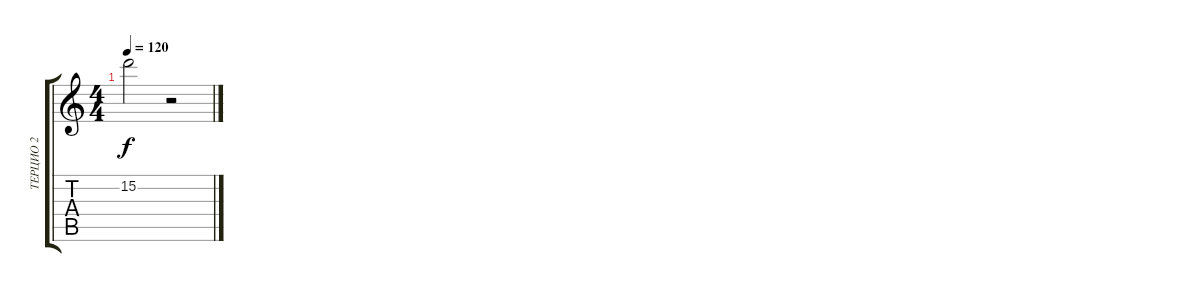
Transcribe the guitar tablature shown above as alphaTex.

\track ("ТЕРЦИО 2" "ТЕРЦИО 2") {instrument acousticguitarsteel}
\staff {score tabs}
\tuning (E4 B3 G3 D3 A2 E2) {hide}
\ts (4 4)
\tempo 120
\clef g2
\ks c
15.2.2{dy f} r.2
